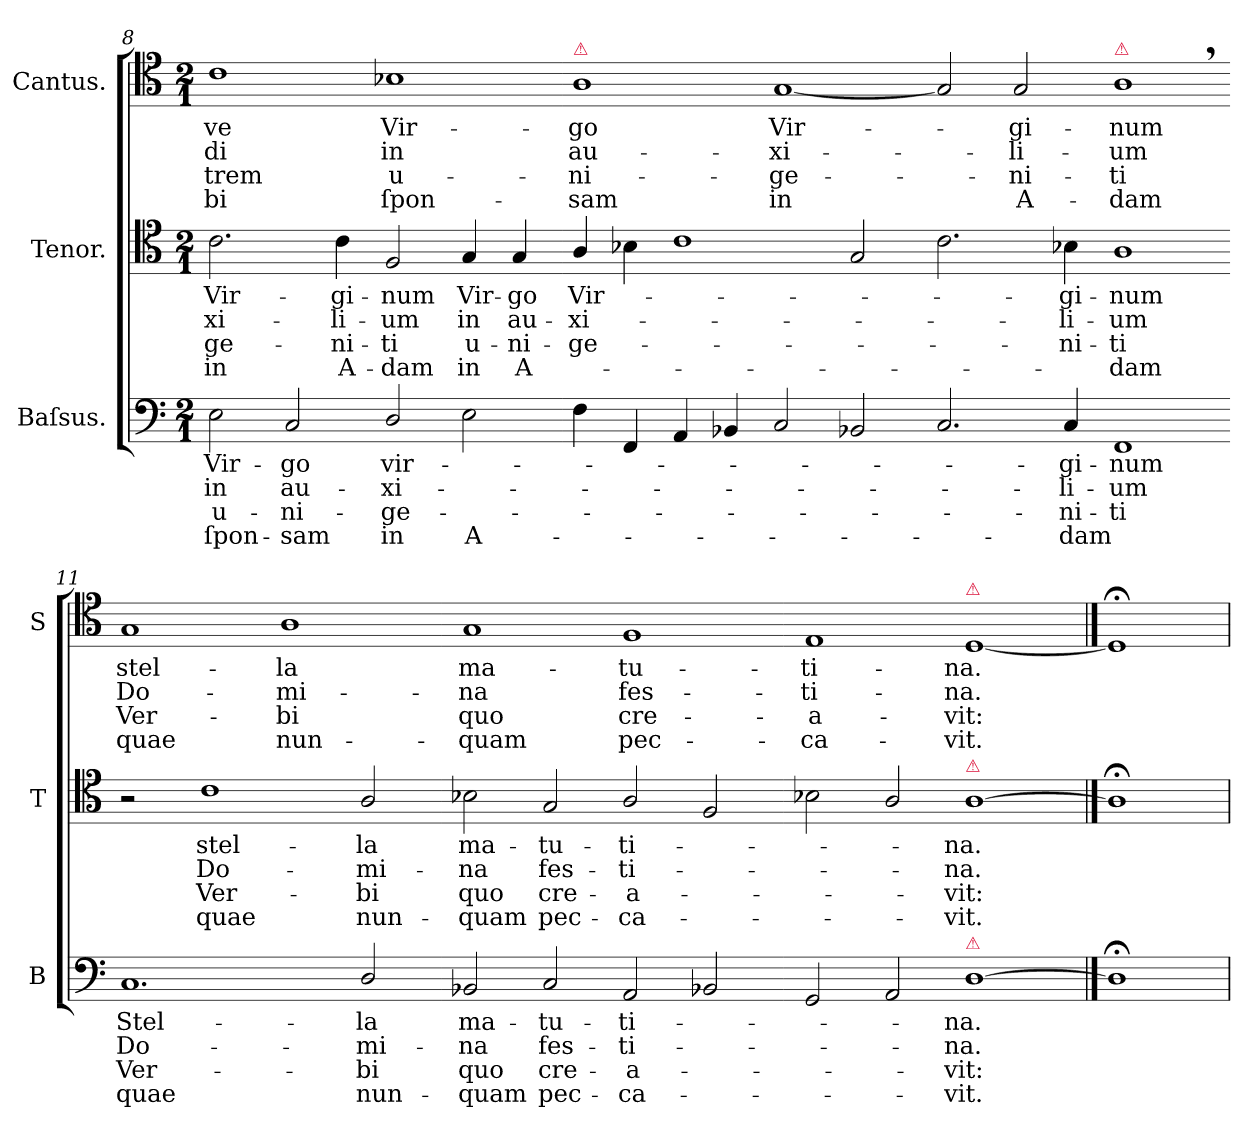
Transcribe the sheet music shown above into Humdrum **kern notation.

**kern	**text	**text	**text	**text	**kern	**text	**text	**text	**text	**kern	**text	**text	**text	**text
*part3	*part3	*part3	*part3	*part3	*part2	*part2	*part2	*part2	*part2	*part1	*part1	*part1	*part1	*part1
*staff3	*staff3	*staff3	*staff3	*staff3	*staff2	*staff2	*staff2	*staff2	*staff2	*staff1	*staff1	*staff1	*staff1	*staff1
*I"Baſsus.	*	*	*	*	*I"Tenor.	*	*	*	*	*I"Cantus.	*	*	*	*
*I'B	*	*	*	*	*I'T	*	*	*	*	*I'S	*	*	*	*
*clefF4	*	*	*	*	*clefC4	*	*	*	*	*clefC4	*	*	*	*
*k[]	*	*	*	*	*k[]	*	*	*	*	*k[]	*	*	*	*
*M2/1	*	*	*	*	*M2/1	*	*	*	*	*M2/1	*	*	*	*
=8	=8	=8	=8	=8	=8	=8	=8	=8	=8	=8	=8	=8	=8	=8
2E\	Vir-	in	u-	ſpon-	2.c\	Vir-	-xi-	-ge-	in	1c\	-ve	-di	-trem	-bi
2C/	-go	au-	-ni-	-sam	.	.	.	.	.	.	.	.	.	.
.	.	.	.	.	4c\	-gi-	-li-	-ni-	A-	.	.	.	.	.
2D/	vir-	-xi-	-ge-	in	2F/	-num	-um	-ti	-dam	1B-X\	Vir-	in	u-	ſpon-
2E\	.	.	.	A-	4G/	Vir-	in	u-	in	.	.	.	.	.
.	.	.	.	.	4G/	-go	au-	-ni-	A-	.	.	.	.	.
=9-	=9-	=9-	=9-	=9-	=9-	=9-	=9-	=9-	=9-	=9-	=9-	=9-	=9-	=9-
!	!	!	!	!	!	!	!	!	!	!LO:TX:a:color=crimson:t=⚠	!	!	!	!
4F\	.	.	.	.	4A/	Vir-	-xi-	-ge-	.	1A\	-go	au-	-ni-	-sam
4FF/	.	.	.	.	4B-X\	.	.	.	.	.	.	.	.	.
4AA/	.	.	.	.	1c\	.	.	.	.	.	.	.	.	.
4BB-X/	.	.	.	.	.	.	.	.	.	.	.	.	.	.
2C/	.	.	.	.	.	.	.	.	.	[1G/	Vir-	-xi-	-ge-	in
2BB-X/	.	.	.	.	2G/	.	.	.	.	.	.	.	.	.
=10-	=10-	=10-	=10-	=10-	=10-	=10-	=10-	=10-	=10-	=10-	=10-	=10-	=10-	=10-
2.C/	.	.	.	.	2.c\	.	.	.	.	2G/]	.	.	.	.
.	.	.	.	.	.	.	.	.	.	2G/	-gi-	-li-	-ni-	A-
4C/	-gi-	-li-	-ni-	-dam	4B-X\	-gi-	-li-	-ni-	.	.	.	.	.	.
!	!	!	!	!	!	!	!	!	!	!LO:TX:a:color=crimson:t=⚠	!	!	!	!
1FF/	-num	-um	-ti	.	1A\	-num	-um	-ti	-dam	1A,<\	-num	-um	-ti	-dam
=11-	=11-	=11-	=11-	=11-	=11-	=11-	=11-	=11-	=11-	=11-	=11-	=11-	=11-	=11-
1.C/	Stel-	Do-	Ver-	quae	2r	.	.	.	.	1G/	stel-	Do-	Ver-	quae
.	.	.	.	.	1c\	stel-	Do-	Ver-	quae	.	.	.	.	.
.	.	.	.	.	.	.	.	.	.	1A\	-la	-mi-	-bi	nun-
2D/	-la	-mi-	-bi	nun-	2A/	-la	-mi-	-bi	nun-	.	.	.	.	.
=12-	=12-	=12-	=12-	=12-	=12-	=12-	=12-	=12-	=12-	=12-	=12-	=12-	=12-	=12-
2BB-X/	ma-	-na	quo	-quam	2B-X\	ma-	-na	quo	-quam	1G/	ma-	-na	quo	-quam
2C/	-tu-	fes-	cre-	pec-	2G/	-tu-	fes-	cre-	pec-	.	.	.	.	.
2AA/	-ti-	-ti-	-a-	-ca-	2A/	-ti-	-ti-	-a-	-ca-	1F/	-tu-	fes-	cre-	pec-
2BB-X/	.	.	.	.	2F/	.	.	.	.	.	.	.	.	.
=13-	=13-	=13-	=13-	=13-	=13-	=13-	=13-	=13-	=13-	=13-	=13-	=13-	=13-	=13-
2GG/	.	.	.	.	2B-X\	.	.	.	.	1E/	-ti-	-ti-	-a-	-ca-
2AA/	.	.	.	.	2A/	.	.	.	.	.	.	.	.	.
!	!	!	!	!	!	!	!	!	!	!LO:TX:a:color=crimson:t=⚠	!	!	!	!
!	!	!	!	!	!LO:TX:a:color=crimson:t=⚠	!	!	!	!	!	!	!	!	!
!LO:TX:a:color=crimson:t=⚠	!	!	!	!	!	!	!	!	!	!	!	!	!	!
[1D\	-na.	-na.	-vit:	-vit.	[1A\	-na.	-na.	-vit:	-vit.	[1D/	-na.	-na.	-vit:	-vit.
==14	==14	==14	==14	==14	==14	==14	==14	==14	==14	==14	==14	==14	==14	==14
1D;<;\]	.	.	.	.	1A;<;\]	.	.	.	.	1D;<;/]	.	.	.	.
=	=	=	=	=	=	=	=	=	=	=	=	=	=	=
*-	*-	*-	*-	*-	*-	*-	*-	*-	*-	*-	*-	*-	*-	*-
